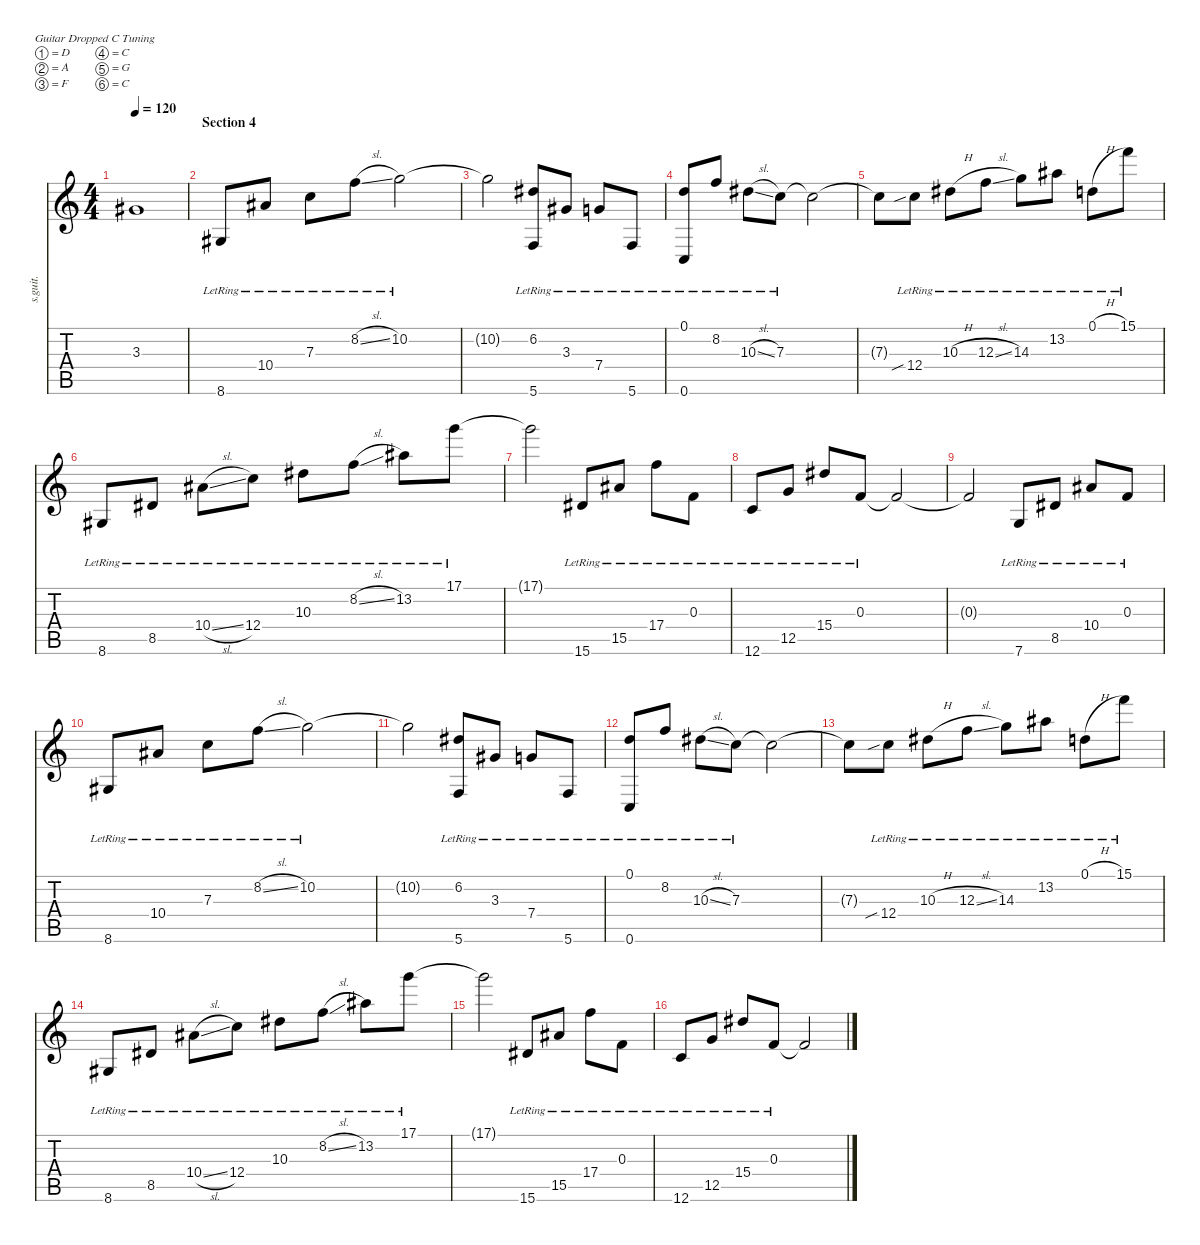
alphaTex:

\defaultSystemsLayout 4
\hideDynamics
\bracketExtendMode nobrackets
\track ("Mark Holcomb" "s.guit.") {instrument electricguitarjazz}
\staff {score tabs}
\tuning (D4 A3 F3 C3 G2 C2)
\ts (4 4)
\tempo 120
\clef g2
\ks c
3.3{t acc #}.1{lyrics (0 "") lyrics (1 "") lyrics (2 "") lyrics (3 "") lyrics (4 "") dy mf} |
\section ("" "Section 4")
8.6{lr acc #}.8{lyrics (0 "") lyrics (1 "") lyrics (2 "") lyrics (3 "") lyrics (4 "")} 10.4{lr acc #}.8{lyrics (0 "") lyrics (1 "") lyrics (2 "") lyrics (3 "") lyrics (4 "")} 7.3{lr}.8{lyrics (0 "") lyrics (1 "") lyrics (2 "") lyrics (3 "") lyrics (4 "")} 8.2{sl lr}.8{lyrics (0 "") lyrics (1 "") lyrics (2 "") lyrics (3 "") lyrics (4 "")} 10.2{lr}.2{lyrics (0 "") lyrics (1 "") lyrics (2 "") lyrics (3 "") lyrics (4 "")} |
10.2{t}.2{lyrics (0 "") lyrics (1 "") lyrics (2 "") lyrics (3 "") lyrics (4 "") dy f} (6.2{lr acc #} 5.6{lr}).8{lyrics (0 "") lyrics (1 "") lyrics (2 "") lyrics (3 "") lyrics (4 "") dy mf} 3.3{lr acc #}.8{lyrics (0 "") lyrics (1 "") lyrics (2 "") lyrics (3 "") lyrics (4 "")} 7.4{lr}.8{lyrics (0 "") lyrics (1 "") lyrics (2 "") lyrics (3 "") lyrics (4 "")} 5.6{lr}.8{lyrics (0 "") lyrics (1 "") lyrics (2 "") lyrics (3 "") lyrics (4 "")} |
(0.1{lr} 0.6{lr}).8{lyrics (0 "") lyrics (1 "") lyrics (2 "") lyrics (3 "") lyrics (4 "")} 8.2{lr}.8{lyrics (0 "") lyrics (1 "") lyrics (2 "") lyrics (3 "") lyrics (4 "")} 10.3{sl lr acc #}.8{lyrics (0 "") lyrics (1 "") lyrics (2 "") lyrics (3 "") lyrics (4 "")} 7.3{lr}.8{lyrics (0 "") lyrics (1 "") lyrics (2 "") lyrics (3 "") lyrics (4 "")} 7.3{t}.2{lyrics (0 "") lyrics (1 "") lyrics (2 "") lyrics (3 "") lyrics (4 "") dy f} |
7.3{t}.8{lyrics (0 "") lyrics (1 "") lyrics (2 "") lyrics (3 "") lyrics (4 "")} 12.4{sib lr}.8{lyrics (0 "") lyrics (1 "") lyrics (2 "") lyrics (3 "") lyrics (4 "") dy mf} 10.3{h lr acc #}.8{lyrics (0 "") lyrics (1 "") lyrics (2 "") lyrics (3 "") lyrics (4 "")} 12.3{sl lr}.8{lyrics (0 "") lyrics (1 "") lyrics (2 "") lyrics (3 "") lyrics (4 "")} 14.3{lr}.8{lyrics (0 "") lyrics (1 "") lyrics (2 "") lyrics (3 "") lyrics (4 "")} 13.2{lr acc #}.8{lyrics (0 "") lyrics (1 "") lyrics (2 "") lyrics (3 "") lyrics (4 "")} 0.1{h lr}.8{lyrics (0 "") lyrics (1 "") lyrics (2 "") lyrics (3 "") lyrics (4 "")} 15.1{lr}.8{lyrics (0 "") lyrics (1 "") lyrics (2 "") lyrics (3 "") lyrics (4 "")} |
8.6{lr acc #}.8{lyrics (0 "") lyrics (1 "") lyrics (2 "") lyrics (3 "") lyrics (4 "")} 8.5{lr acc #}.8{lyrics (0 "") lyrics (1 "") lyrics (2 "") lyrics (3 "") lyrics (4 "")} 10.4{sl lr acc #}.8{lyrics (0 "") lyrics (1 "") lyrics (2 "") lyrics (3 "") lyrics (4 "")} 12.4{lr}.8{lyrics (0 "") lyrics (1 "") lyrics (2 "") lyrics (3 "") lyrics (4 "")} 10.3{lr acc #}.8{lyrics (0 "") lyrics (1 "") lyrics (2 "") lyrics (3 "") lyrics (4 "")} 8.2{sl lr}.8{lyrics (0 "") lyrics (1 "") lyrics (2 "") lyrics (3 "") lyrics (4 "")} 13.2{lr acc #}.8{lyrics (0 "") lyrics (1 "") lyrics (2 "") lyrics (3 "") lyrics (4 "")} 17.1{lr}.8{lyrics (0 "") lyrics (1 "") lyrics (2 "") lyrics (3 "") lyrics (4 "")} |
17.1{t}.2{lyrics (0 "") lyrics (1 "") lyrics (2 "") lyrics (3 "") lyrics (4 "") dy f} 15.6{lr acc #}.8{lyrics (0 "") lyrics (1 "") lyrics (2 "") lyrics (3 "") lyrics (4 "") dy mf} 15.5{lr acc #}.8{lyrics (0 "") lyrics (1 "") lyrics (2 "") lyrics (3 "") lyrics (4 "")} 17.4{lr}.8{lyrics (0 "") lyrics (1 "") lyrics (2 "") lyrics (3 "") lyrics (4 "")} 0.3{lr}.8{lyrics (0 "") lyrics (1 "") lyrics (2 "") lyrics (3 "") lyrics (4 "")} |
12.6{lr}.8{lyrics (0 "") lyrics (1 "") lyrics (2 "") lyrics (3 "") lyrics (4 "")} 12.5{lr}.8{lyrics (0 "") lyrics (1 "") lyrics (2 "") lyrics (3 "") lyrics (4 "")} 15.4{lr acc #}.8{lyrics (0 "") lyrics (1 "") lyrics (2 "") lyrics (3 "") lyrics (4 "")} 0.3{lr}.8{lyrics (0 "") lyrics (1 "") lyrics (2 "") lyrics (3 "") lyrics (4 "")} 0.3{t}.2{lyrics (0 "") lyrics (1 "") lyrics (2 "") lyrics (3 "") lyrics (4 "") dy f} |
0.3{t}.2{lyrics (0 "") lyrics (1 "") lyrics (2 "") lyrics (3 "") lyrics (4 "")} 7.6{lr}.8{lyrics (0 "") lyrics (1 "") lyrics (2 "") lyrics (3 "") lyrics (4 "") dy mf} 8.5{lr acc #}.8{lyrics (0 "") lyrics (1 "") lyrics (2 "") lyrics (3 "") lyrics (4 "")} 10.4{lr acc #}.8{lyrics (0 "") lyrics (1 "") lyrics (2 "") lyrics (3 "") lyrics (4 "")} 0.3{lr}.8{lyrics (0 "") lyrics (1 "") lyrics (2 "") lyrics (3 "") lyrics (4 "")} |
8.6{lr acc #}.8{lyrics (0 "") lyrics (1 "") lyrics (2 "") lyrics (3 "") lyrics (4 "")} 10.4{lr acc #}.8{lyrics (0 "") lyrics (1 "") lyrics (2 "") lyrics (3 "") lyrics (4 "")} 7.3{lr}.8{lyrics (0 "") lyrics (1 "") lyrics (2 "") lyrics (3 "") lyrics (4 "")} 8.2{sl lr}.8{lyrics (0 "") lyrics (1 "") lyrics (2 "") lyrics (3 "") lyrics (4 "")} 10.2{lr}.2{lyrics (0 "") lyrics (1 "") lyrics (2 "") lyrics (3 "") lyrics (4 "")} |
10.2{t}.2{lyrics (0 "") lyrics (1 "") lyrics (2 "") lyrics (3 "") lyrics (4 "") dy f} (6.2{lr acc #} 5.6{lr}).8{lyrics (0 "") lyrics (1 "") lyrics (2 "") lyrics (3 "") lyrics (4 "") dy mf} 3.3{lr acc #}.8{lyrics (0 "") lyrics (1 "") lyrics (2 "") lyrics (3 "") lyrics (4 "")} 7.4{lr}.8{lyrics (0 "") lyrics (1 "") lyrics (2 "") lyrics (3 "") lyrics (4 "")} 5.6{lr}.8{lyrics (0 "") lyrics (1 "") lyrics (2 "") lyrics (3 "") lyrics (4 "")} |
(0.1{lr} 0.6{lr}).8{lyrics (0 "") lyrics (1 "") lyrics (2 "") lyrics (3 "") lyrics (4 "")} 8.2{lr}.8{lyrics (0 "") lyrics (1 "") lyrics (2 "") lyrics (3 "") lyrics (4 "")} 10.3{sl lr acc #}.8{lyrics (0 "") lyrics (1 "") lyrics (2 "") lyrics (3 "") lyrics (4 "")} 7.3{lr}.8{lyrics (0 "") lyrics (1 "") lyrics (2 "") lyrics (3 "") lyrics (4 "")} 7.3{t}.2{lyrics (0 "") lyrics (1 "") lyrics (2 "") lyrics (3 "") lyrics (4 "") dy f} |
7.3{t}.8{lyrics (0 "") lyrics (1 "") lyrics (2 "") lyrics (3 "") lyrics (4 "")} 12.4{sib lr}.8{lyrics (0 "") lyrics (1 "") lyrics (2 "") lyrics (3 "") lyrics (4 "") dy mf} 10.3{h lr acc #}.8{lyrics (0 "") lyrics (1 "") lyrics (2 "") lyrics (3 "") lyrics (4 "")} 12.3{sl lr}.8{lyrics (0 "") lyrics (1 "") lyrics (2 "") lyrics (3 "") lyrics (4 "")} 14.3{lr}.8{lyrics (0 "") lyrics (1 "") lyrics (2 "") lyrics (3 "") lyrics (4 "")} 13.2{lr acc #}.8{lyrics (0 "") lyrics (1 "") lyrics (2 "") lyrics (3 "") lyrics (4 "")} 0.1{h lr}.8{lyrics (0 "") lyrics (1 "") lyrics (2 "") lyrics (3 "") lyrics (4 "")} 15.1{lr}.8{lyrics (0 "") lyrics (1 "") lyrics (2 "") lyrics (3 "") lyrics (4 "")} |
8.6{lr acc #}.8{lyrics (0 "") lyrics (1 "") lyrics (2 "") lyrics (3 "") lyrics (4 "")} 8.5{lr acc #}.8{lyrics (0 "") lyrics (1 "") lyrics (2 "") lyrics (3 "") lyrics (4 "")} 10.4{sl lr acc #}.8{lyrics (0 "") lyrics (1 "") lyrics (2 "") lyrics (3 "") lyrics (4 "")} 12.4{lr}.8{lyrics (0 "") lyrics (1 "") lyrics (2 "") lyrics (3 "") lyrics (4 "")} 10.3{lr acc #}.8{lyrics (0 "") lyrics (1 "") lyrics (2 "") lyrics (3 "") lyrics (4 "")} 8.2{sl lr}.8{lyrics (0 "") lyrics (1 "") lyrics (2 "") lyrics (3 "") lyrics (4 "")} 13.2{lr acc #}.8{lyrics (0 "") lyrics (1 "") lyrics (2 "") lyrics (3 "") lyrics (4 "")} 17.1{lr}.8{lyrics (0 "") lyrics (1 "") lyrics (2 "") lyrics (3 "") lyrics (4 "")} |
17.1{t}.2{lyrics (0 "") lyrics (1 "") lyrics (2 "") lyrics (3 "") lyrics (4 "") dy f} 15.6{lr acc #}.8{lyrics (0 "") lyrics (1 "") lyrics (2 "") lyrics (3 "") lyrics (4 "") dy mf} 15.5{lr acc #}.8{lyrics (0 "") lyrics (1 "") lyrics (2 "") lyrics (3 "") lyrics (4 "")} 17.4{lr}.8{lyrics (0 "") lyrics (1 "") lyrics (2 "") lyrics (3 "") lyrics (4 "")} 0.3{lr}.8{lyrics (0 "") lyrics (1 "") lyrics (2 "") lyrics (3 "") lyrics (4 "")} |
12.6{lr}.8{lyrics (0 "") lyrics (1 "") lyrics (2 "") lyrics (3 "") lyrics (4 "")} 12.5{lr}.8{lyrics (0 "") lyrics (1 "") lyrics (2 "") lyrics (3 "") lyrics (4 "")} 15.4{lr acc #}.8{lyrics (0 "") lyrics (1 "") lyrics (2 "") lyrics (3 "") lyrics (4 "")} 0.3{lr}.8{lyrics (0 "") lyrics (1 "") lyrics (2 "") lyrics (3 "") lyrics (4 "")} 0.3{t}.2{lyrics (0 "") lyrics (1 "") lyrics (2 "") lyrics (3 "") lyrics (4 "") dy f}
